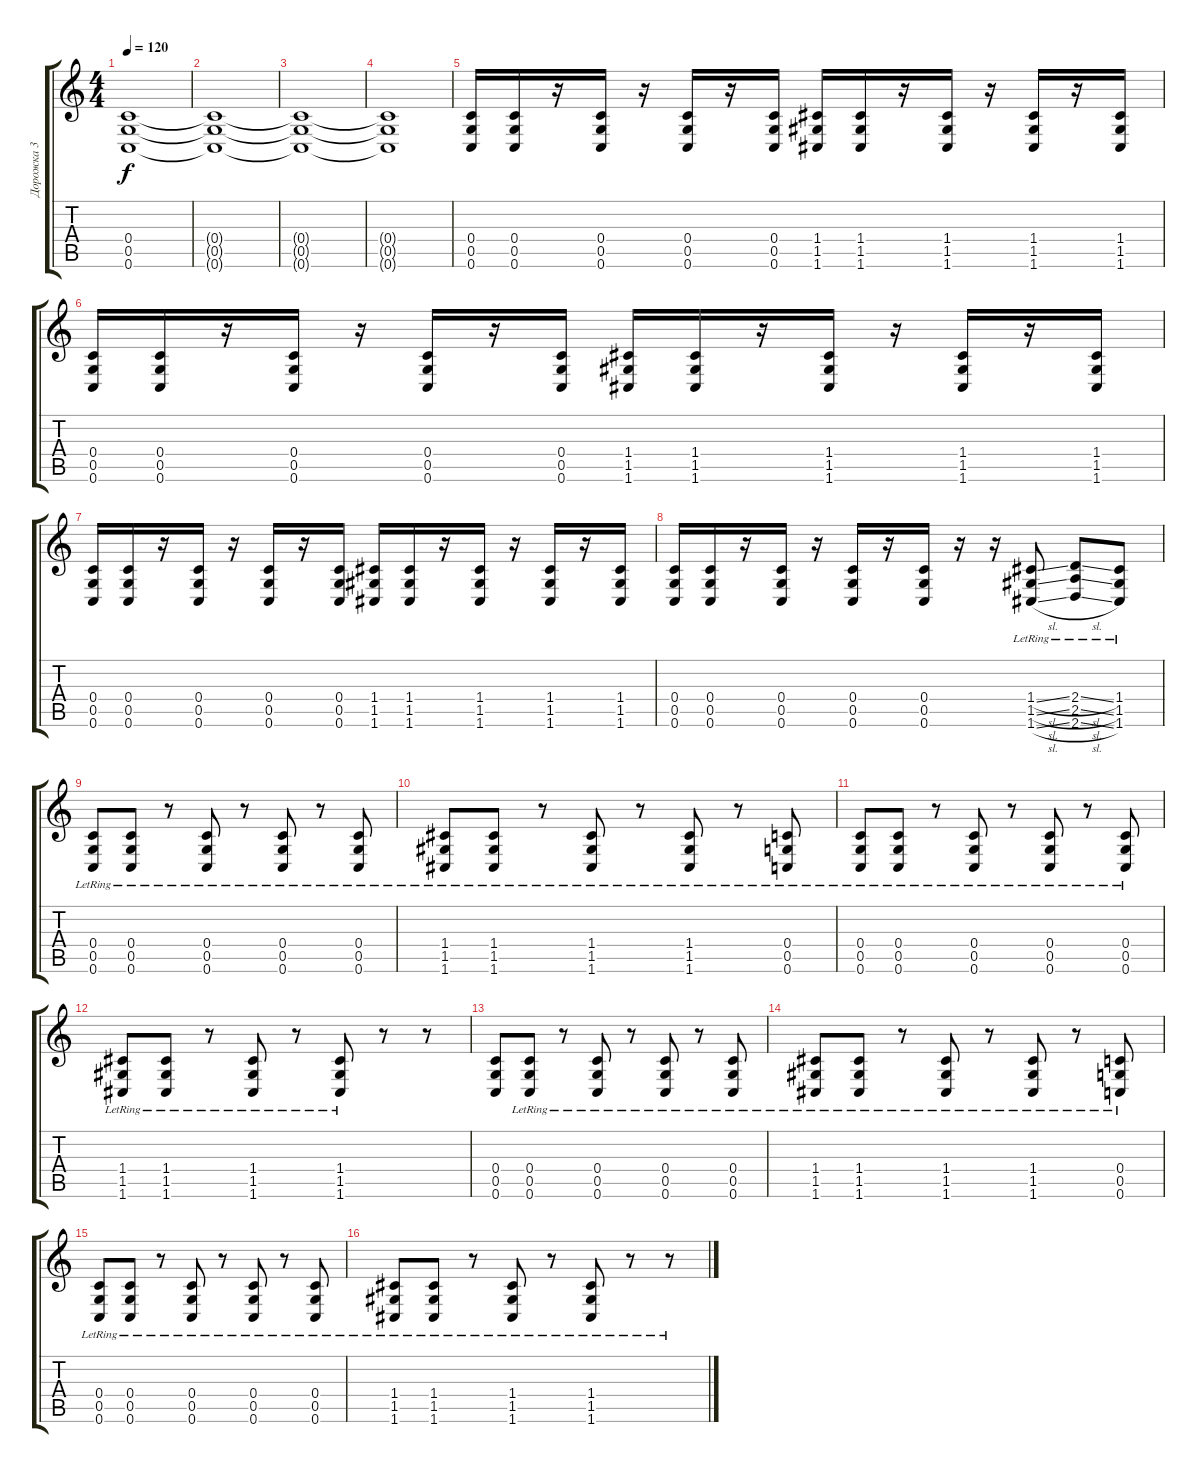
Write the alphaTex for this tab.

\track ("Дорожка 3" "Дорожка 3") {instrument distortionguitar}
\staff {score tabs}
\tuning (D4 A3 F3 C3 G2 C2) {hide}
\ts (4 4)
\tempo 120
\clef g2
\ks c
(0.4 0.5 0.6).1{dy f} |
(0.4{t} 0.5{t} 0.6{t}).1 |
(0.4{t} 0.5{t} 0.6{t}).1 |
(0.4{t} 0.5{t} 0.6{t}).1 |
(0.4 0.5 0.6).16 (0.4 0.5 0.6).16 r.16 (0.4 0.5 0.6).16 r.16 (0.4 0.5 0.6).16 r.16 (0.4 0.5 0.6).16 (1.4 1.5 1.6).16 (1.4 1.5 1.6).16 r.16 (1.4 1.5 1.6).16 r.16 (1.4 1.5 1.6).16 r.16 (1.4 1.5 1.6).16 |
(0.4 0.5 0.6).16 (0.4 0.5 0.6).16 r.16 (0.4 0.5 0.6).16 r.16 (0.4 0.5 0.6).16 r.16 (0.4 0.5 0.6).16 (1.4 1.5 1.6).16 (1.4 1.5 1.6).16 r.16 (1.4 1.5 1.6).16 r.16 (1.4 1.5 1.6).16 r.16 (1.4 1.5 1.6).16 |
(0.4 0.5 0.6).16 (0.4 0.5 0.6).16 r.16 (0.4 0.5 0.6).16 r.16 (0.4 0.5 0.6).16 r.16 (0.4 0.5 0.6).16 (1.4 1.5 1.6).16 (1.4 1.5 1.6).16 r.16 (1.4 1.5 1.6).16 r.16 (1.4 1.5 1.6).16 r.16 (1.4 1.5 1.6).16 |
(0.4 0.5 0.6).16 (0.4 0.5 0.6).16 r.16 (0.4 0.5 0.6).16 r.16 (0.4 0.5 0.6).16 r.16 (0.4 0.5 0.6).16 r.16 r.16 (1.4{sl lr} 1.5{sl lr} 1.6{sl lr}).8 (2.4{sl lr} 2.5{sl lr} 2.6{sl lr}).8 (1.4{lr} 1.5{lr} 1.6{lr}).8 |
(0.4{lr} 0.5{lr} 0.6{lr}).8 (0.4{lr} 0.5{lr} 0.6{lr}).8 r.8 (0.4{lr} 0.5{lr} 0.6{lr}).8 r.8 (0.4{lr} 0.5{lr} 0.6{lr}).8 r.8 (0.4{lr} 0.5{lr} 0.6{lr}).8 |
(1.4{lr} 1.5{lr} 1.6{lr}).8 (1.4{lr} 1.5{lr} 1.6{lr}).8 r.8 (1.4{lr} 1.5{lr} 1.6{lr}).8 r.8 (1.4{lr} 1.5{lr} 1.6{lr}).8 r.8 (0.4{lr} 0.5{lr} 0.6{lr}).8 |
(0.4{lr} 0.5{lr} 0.6{lr}).8 (0.4{lr} 0.5{lr} 0.6{lr}).8 r.8 (0.4{lr} 0.5{lr} 0.6{lr}).8 r.8 (0.4{lr} 0.5{lr} 0.6{lr}).8 r.8 (0.4{lr} 0.5{lr} 0.6{lr}).8 |
(1.4{lr} 1.5{lr} 1.6{lr}).8 (1.4{lr} 1.5{lr} 1.6{lr}).8 r.8 (1.4{lr} 1.5{lr} 1.6{lr}).8 r.8 (1.4{lr} 1.5{lr} 1.6{lr}).8 r.8 r.8 |
(0.4 0.5 0.6).8 (0.4{lr} 0.5{lr} 0.6{lr}).8 r.8 (0.4{lr} 0.5{lr} 0.6{lr}).8 r.8 (0.4{lr} 0.5{lr} 0.6{lr}).8 r.8 (0.4{lr} 0.5{lr} 0.6{lr}).8 |
(1.4{lr} 1.5{lr} 1.6{lr}).8 (1.4{lr} 1.5{lr} 1.6{lr}).8 r.8 (1.4{lr} 1.5{lr} 1.6{lr}).8 r.8 (1.4{lr} 1.5{lr} 1.6{lr}).8 r.8 (0.4{lr} 0.5{lr} 0.6{lr}).8 |
(0.4{lr} 0.5{lr} 0.6{lr}).8 (0.4{lr} 0.5{lr} 0.6{lr}).8 r.8 (0.4{lr} 0.5{lr} 0.6{lr}).8 r.8 (0.4{lr} 0.5{lr} 0.6{lr}).8 r.8 (0.4{lr} 0.5{lr} 0.6{lr}).8 |
(1.4{lr} 1.5{lr} 1.6{lr}).8 (1.4{lr} 1.5{lr} 1.6{lr}).8 r.8 (1.4{lr} 1.5{lr} 1.6{lr}).8 r.8 (1.4{lr} 1.5{lr} 1.6{lr}).8 r.8 r.8
